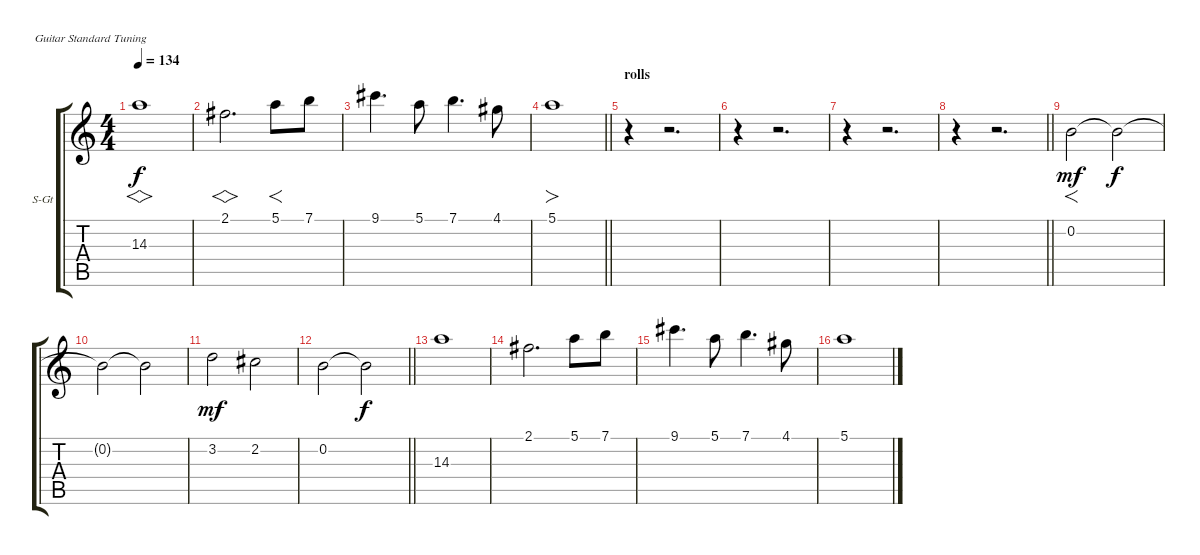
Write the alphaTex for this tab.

\bracketExtendMode groupsimilarinstruments
\firstSystemTrackNameOrientation horizontal
\otherSystemsTrackNameOrientation horizontal
\track ("Atmos" "S-Gt") {instrument whistle}
\staff {score tabs}
\tuning (E4 B3 G3 D3 A2 E2)
\displaytranspose 12
\ts (4 4)
\tempo 134
\clef g2
\ks c
14.3.1{vs dy f} |
2.1.2{vs d} 5.1.8{f} 7.1.8 |
9.1.4{d} 5.1.8 7.1.4{d} 4.1.8 |
\barLineRight lightlight
5.1.1{fo} |
\section ("" "rolls")
r.4 r.2{d} |
r.4 r.2{d} |
r.4 r.2{d} |
\barLineRight lightlight
r.4 r.2{d} |
0.2.2{f dy mf} 0.2{t}.2{dy f} |
0.2{t}.2 0.2{t}.2 |
3.2.2{dy mf} 2.2.2 |
\barLineRight lightlight
0.2.2 0.2{t}.2{dy f} |
14.3.1 |
2.1.2{d} 5.1.8 7.1.8 |
9.1.4{d} 5.1.8 7.1.4{d} 4.1.8 |
5.1.1
